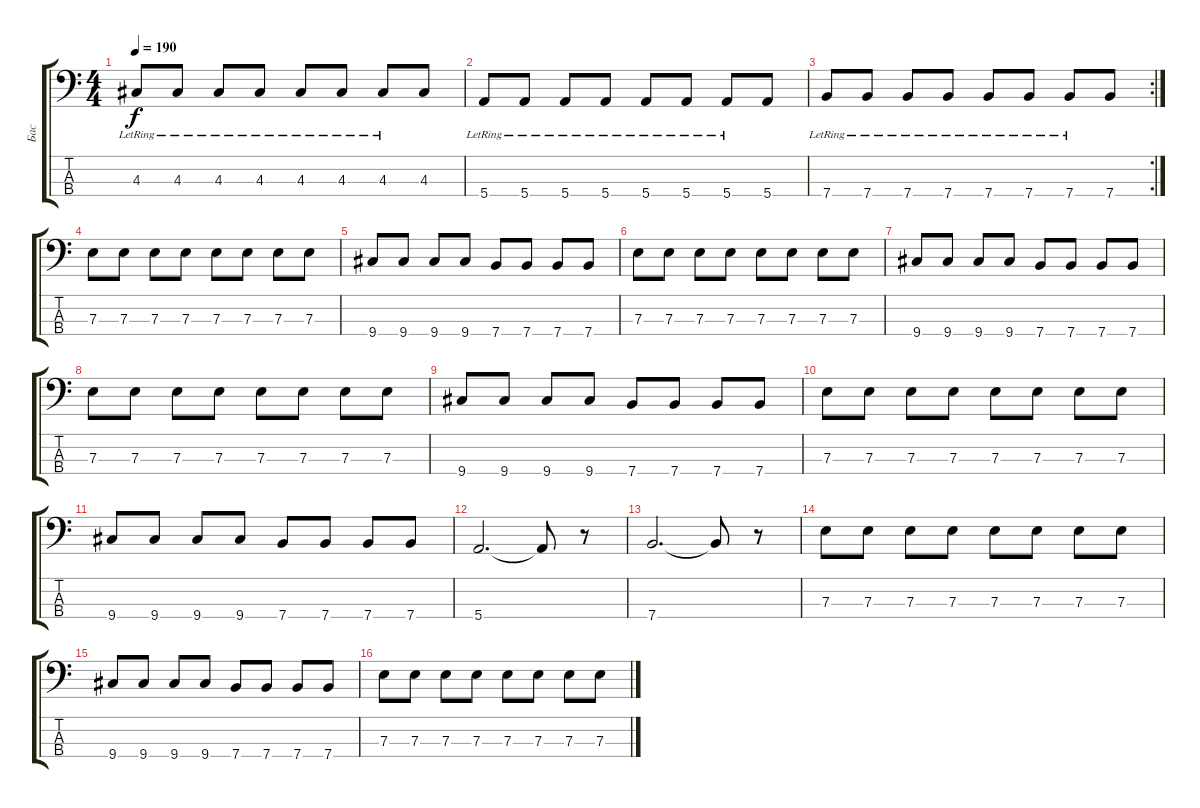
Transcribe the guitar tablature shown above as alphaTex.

\track ("Бас" "Бас") {instrument electricbassfinger}
\staff {score tabs}
\tuning (G2 D2 A1 E1) {hide}
\ts (4 4)
\tempo 190
\clef f4
\ks c
4.3{lr}.8{dy f} 4.3{lr}.8 4.3{lr}.8 4.3{lr}.8 4.3{lr}.8 4.3{lr}.8 4.3{lr}.8 4.3.8 |
5.4{lr}.8 5.4{lr}.8 5.4{lr}.8 5.4{lr}.8 5.4{lr}.8 5.4{lr}.8 5.4{lr}.8 5.4.8 |
\rc 2
7.4{lr}.8 7.4{lr}.8 7.4{lr}.8 7.4{lr}.8 7.4{lr}.8 7.4{lr}.8 7.4{lr}.8 7.4.8 |
7.3.8{instrument electricbassfinger} 7.3.8 7.3.8 7.3.8 7.3.8 7.3.8 7.3.8 7.3.8 |
9.4.8 9.4.8 9.4.8 9.4.8 7.4.8 7.4.8 7.4.8 7.4.8 |
7.3.8 7.3.8 7.3.8 7.3.8 7.3.8 7.3.8 7.3.8 7.3.8 |
9.4.8 9.4.8 9.4.8 9.4.8 7.4.8 7.4.8 7.4.8 7.4.8 |
7.3.8 7.3.8 7.3.8 7.3.8 7.3.8 7.3.8 7.3.8 7.3.8 |
9.4.8 9.4.8 9.4.8 9.4.8 7.4.8 7.4.8 7.4.8 7.4.8 |
7.3.8 7.3.8 7.3.8 7.3.8 7.3.8 7.3.8 7.3.8 7.3.8 |
9.4.8 9.4.8 9.4.8 9.4.8 7.4.8 7.4.8 7.4.8 7.4.8 |
5.4.2{d} 5.4{t}.8 r.8 |
7.4.2{d} 7.4{t}.8 r.8 |
7.3.8 7.3.8 7.3.8 7.3.8 7.3.8 7.3.8 7.3.8 7.3.8 |
9.4.8 9.4.8 9.4.8 9.4.8 7.4.8 7.4.8 7.4.8 7.4.8 |
7.3.8 7.3.8 7.3.8 7.3.8 7.3.8 7.3.8 7.3.8 7.3.8
